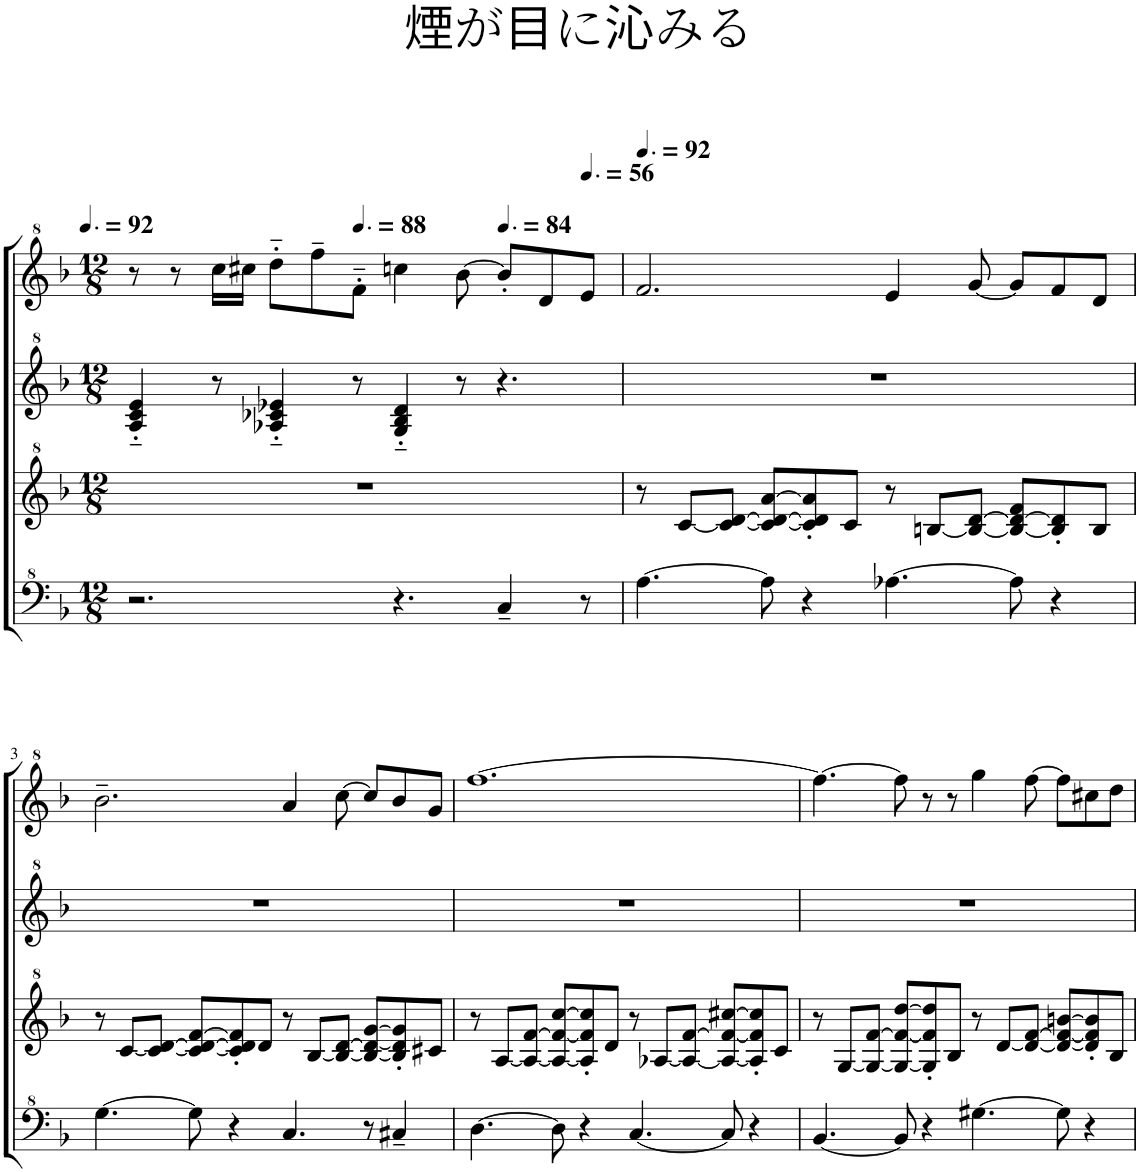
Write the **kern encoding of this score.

**kern	**kern	**kern	**kern
*part1	*part1	*part1	*part1
*staff4	*staff3	*staff2	*staff1
*I"Model III	*	*	*
*clefF^4	*clefG^2	*clefG^2	*clefG^2
*k[b-]	*k[b-]	*k[b-]	*k[b-]
*M12/8	*M12/8	*M12/8	*M12/8
*MM138	*MM138	*MM138	*MM138
=1	=1	=1	=1
2.r	1.r	4a/'~ 4cc/'~ 4ee/'~	8r
.	.	.	8r
.	.	8r	16ccc\LL
.	.	.	16ccc#X\JJ
.	.	4a-X/'~ 4cc-X/'~ 4ee-X/'~	8ddd'~\L
.	.	.	8fff~\
*	*	*	*MM132
.	.	8r	8ff'~\J
4.r	.	4g/'~ 4b-/'~ 4dd/'~	4cccn\
.	.	8r	[8bb-\
*	*	*	*MM126
4c~/	.	4.r	8bb-'/L]
.	.	.	8dd/
*	*	*	*MM84
8r	.	.	8ee/J
=2	=2	=2	=2
*	*	*	*MM138
[4.a\	8r	1.r	2.ff/
.	[8cc/L	.	.
.	8cc/_ [8dd/J	.	.
8a\]	8cc/_ 8dd/_ [8aa/L	.	.
4r	8cc/]' 8dd/]' 8aa/]'	.	.
.	8cc/J	.	.
[4.a-X\	8r	.	4ee/
.	[8bn/L	.	.
.	8b/_ [8dd/J	.	[8gg/
8a-\]	8b/_ 8dd/_ 8ff/L	.	8gg/L]
4r	8b/]' 8dd/]'	.	8ff/
.	8b/J	.	8dd/J
!!LO:LB:g=z
=3	=3	=3	=3
[4.g\	8r	1.r	2.bb-~\
.	[8cc/L	.	.
.	8cc/_ [8dd/J	.	.
8g\]	8cc/_ 8dd/_ [8ff/L	.	.
4r	8cc/]' 8dd/]' 8ff/]'	.	.
.	8dd/J	.	.
4.c/	8r	.	4aa/
.	[8b-/L	.	.
.	8b-/_ [8dd/J	.	[8ccc\
8r	8b-/_ 8dd/_ [8gg/L	.	8ccc/L]
4c#X~/	8b-/]' 8dd/]' 8gg/]'	.	8bb-/
.	8cc#X/J	.	8gg/J
=4	=4	=4	=4
[4.d\	8r	1.r	[1.fff
.	[8a/L	.	.
.	8a/_ [8ff/J	.	.
8d\]	8a/_ 8ff/_ [8ccc/L	.	.
4r	8a/]' 8ff/]' 8ccc/]'	.	.
.	8dd/J	.	.
[4.c/	8r	.	.
.	[8a-X/L	.	.
.	8a-/_ [8ff/J	.	.
8c/]	8a-/_ 8ff/_ [8ccc#X/L	.	.
4r	8a-/]' 8ff/]' 8ccc#/]'	.	.
.	8cc/J	.	.
=5	=5	=5	=5
[4.B-/	8r	1.r	4.fff\_
.	[8g/L	.	.
.	8g/_ [8ff/J	.	.
8B-/]	8g/_ 8ff/_ [8ddd/L	.	8fff\]
4r	8g/]' 8ff/]' 8ddd/]'	.	8r
.	8b-/J	.	8r
[4.g#X\	8r	.	4ggg\
.	[8dd/L	.	.
.	8dd/_ [8ff/J	.	[8fff\
8g#\]	8dd/_ 8ff/_ [8bbn/L	.	8fff\L]
4r	8dd/]' 8ff/]' 8bb/]'	.	8ccc#X\
.	8b-/J	.	8ddd\J
=	=	=	=
*-	*-	*-	*-
